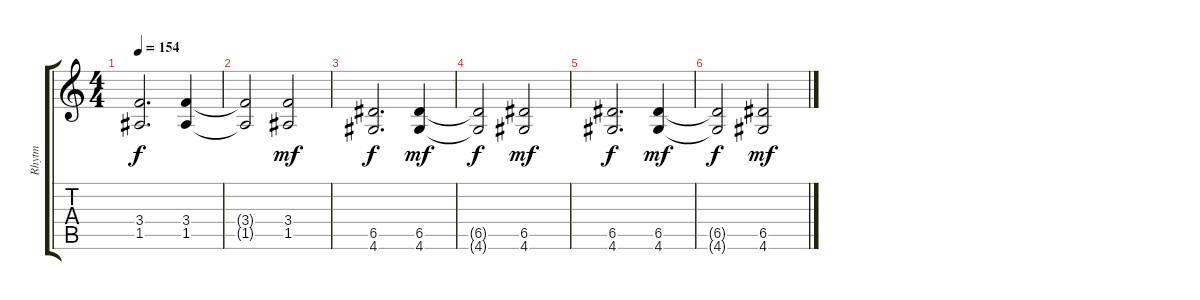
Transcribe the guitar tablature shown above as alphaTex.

\track ("Rhytm" "Rhytm") {instrument acousticguitarsteel}
\staff {score tabs}
\tuning (E4 B3 G3 D3 A2 E2) {hide}
\ts (4 4)
\tempo 154
\clef g2
\ks c
(3.4 1.5).2{d dy f} (3.4 1.5).4 |
(3.4{t} 1.5{t}).2 (3.4 1.5).2{dy mf} |
(6.5 4.6).2{d dy f} (6.5 4.6).4{dy mf} |
(6.5{t} 4.6{t}).2{dy f} (6.5 4.6).2{dy mf} |
(6.5 4.6).2{d dy f} (6.5 4.6).4{dy mf} |
(6.5{t} 4.6{t}).2{dy f} (6.5 4.6).2{dy mf}
